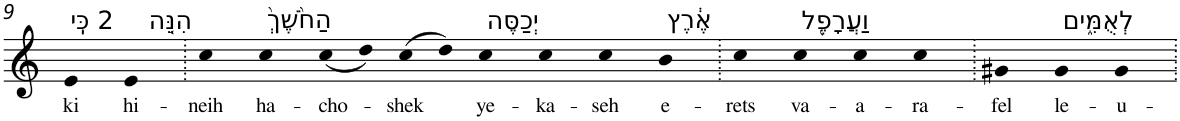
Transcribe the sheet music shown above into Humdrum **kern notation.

**kern	**text
*part1	*part1
*staff1	*staff1
*I"Piano	*
*I'Pno	*
!!LO:PB:g=z
*clefG2	*
*k[]	*
=9	=9
!LO:TX:a:t=2 כִּֽי	!
!	!LO:LY:b
4e	ki
!LO:TX:a:t=הִנֵּ֤ה	!
!	!LO:LY:b
4e	hi-
=10.	=10.
!	!LO:LY:b
4cc	-neih
!LO:TX:a:t=הַחֹ֙שֶׁךְ֙	!
!	!LO:LY:b
4cc	ha-
!	!LO:LY:b
(<8cc	-cho-
8dd)	.
!	!LO:LY:b
(8cc	-shek
8dd)	.
!LO:TX:a:t=יְכַסֶּה	!
!	!LO:LY:b
4cc	ye-
!	!LO:LY:b
4cc	-ka-
!	!LO:LY:b
4cc	-seh
!LO:TX:a:t=אֶ֔רֶץ	!
!	!LO:LY:b
4b	e-
=11.	=11.
!	!LO:LY:b
4cc	-rets
!LO:TX:a:t=וַעֲרָפֶ֖ל	!
!	!LO:LY:b
4cc	va-
!	!LO:LY:b
4cc	-a-
!	!LO:LY:b
4cc	-ra-
=12.	=12.
!	!LO:LY:b
4g#X	-fel
!LO:TX:a:t=לְאֻמִּ֑ים	!
!	!LO:LY:b
4g#	le-
!	!LO:LY:b
4g#	-u-
=.	=.
*-	*-
